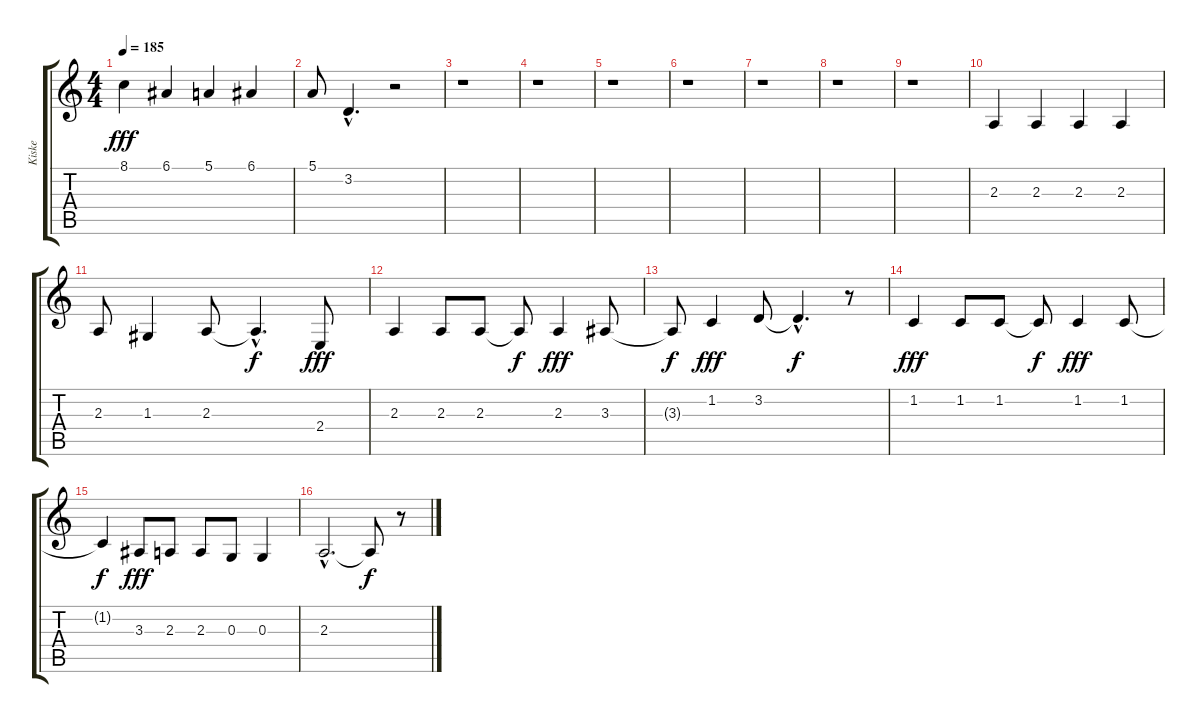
\track ("Kiske" "Kiske") {instrument trumpet}
\staff {score tabs}
\tuning (E4 B3 G3 D3 A2 E2) {hide}
\ts (4 4)
\tempo 185
\clef g2
\ks c
8.1.4{dy fff} 6.1.4 5.1.4 6.1.4 |
5.1.8 3.2{hac}.4{d} r.2 |
r.1 |
r.1 |
r.1 |
r.1 |
r.1 |
r.1 |
r.1 |
2.3.4 2.3.4 2.3.4 2.3.4 |
2.3.8 1.3.4 2.3.8 2.3{hac t}.4{d dy f} 2.4.8{dy fff} |
2.3.4 2.3.8 2.3.8 2.3{t}.8{dy f} 2.3.4{dy fff} 3.3.8 |
3.3{t}.8{dy f} 1.2.4{dy fff} 3.2.8 3.2{hac t}.4{d dy f} r.8 |
1.2.4{dy fff} 1.2.8 1.2.8 1.2{t}.8{dy f} 1.2.4{dy fff} 1.2.8 |
1.2{t}.4{dy f} 3.3.8{dy fff} 2.3.8 2.3.8 0.3.8 0.3.4 |
2.3{hac}.2{d} 2.3{t}.8{dy f} r.8
